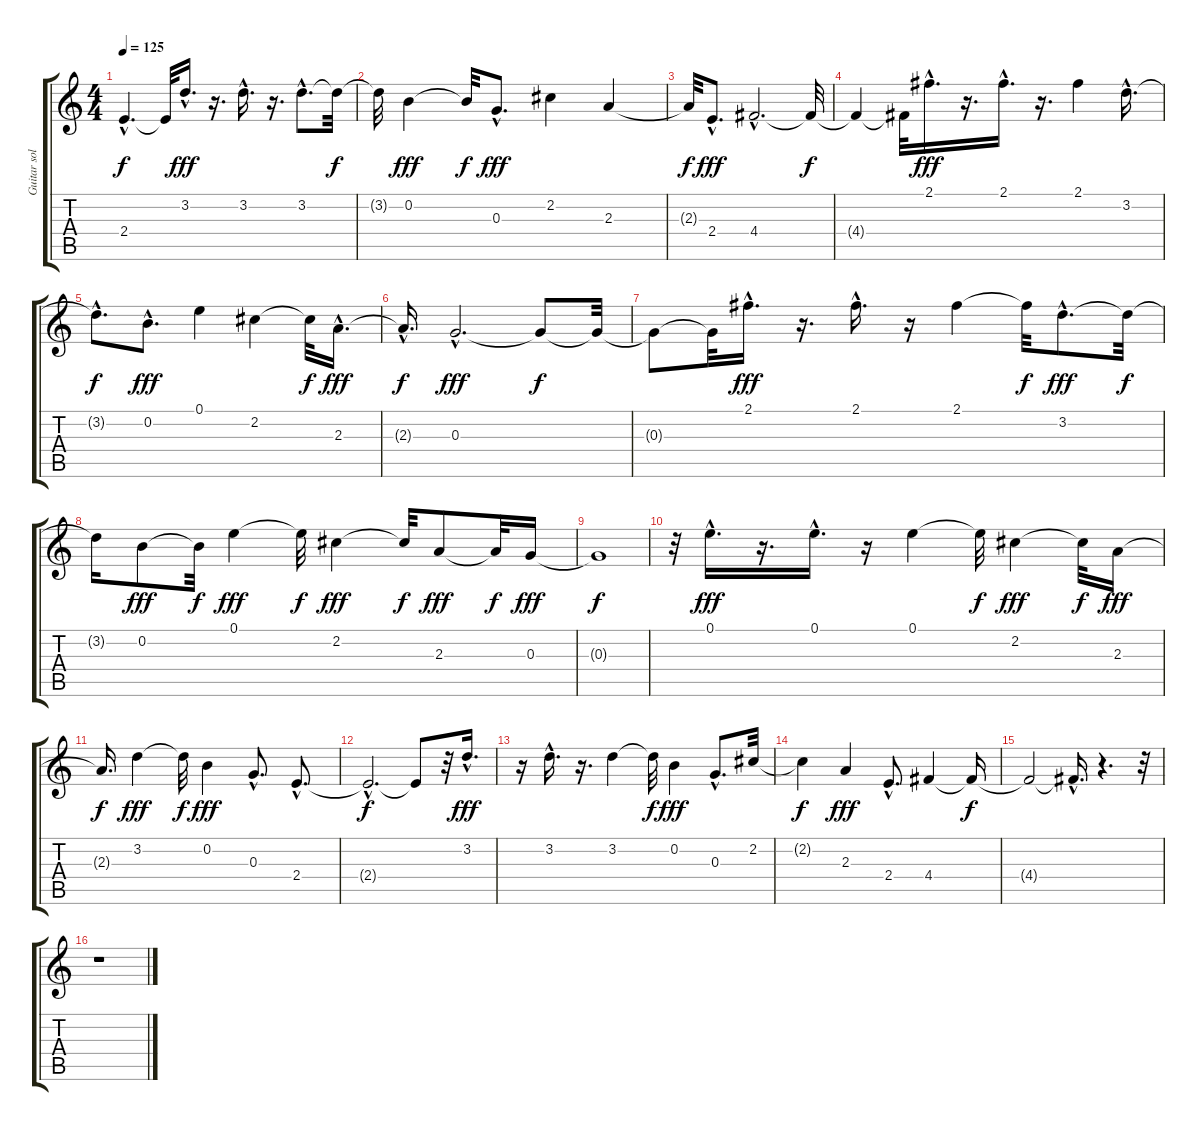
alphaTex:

\track ("Guitar solo" "Guitar sol") {instrument acousticguitarsteel}
\staff {score tabs}
\tuning (E4 B3 G3 D3 A2 E2) {hide}
\ts (4 4)
\tempo 125
\clef g2
\ks c
2.4{hac t}.4{d dy f} 2.4{t}.32 3.2{hac}.16{d dy fff} r.16{d} 3.2{hac}.16{d} r.16{d} 3.2{hac}.8{d} 3.2{t}.32{dy f} |
3.2{t}.32 0.2.4{dy fff} 0.2{t}.32{dy f} 0.3{hac}.8{d dy fff} 2.2.4 2.3.4 |
2.3{t}.32{dy f} 2.4{hac}.8{d dy fff} 4.4{hac}.2{d} 4.4{t}.32{dy f} |
4.4{t}.4 4.4{t}.32 2.1{hac}.16{d dy fff} r.16{d} 2.1{hac}.16{d} r.16{d} 2.1.4 3.2{hac}.16{d} |
3.2{hac t}.8{d dy f} 0.2{hac}.8{d dy fff} 0.1.4 2.2.4 2.2{t}.32{dy f} 2.3{hac}.16{d dy fff} |
2.3{hac t}.16{d dy f} 0.3{hac}.2{d dy fff} 0.3{t}.8{dy f} 0.3{t}.32 |
0.3{t}.8 0.3{t}.32 2.1{hac}.16{d dy fff} r.16{d} 2.1{hac}.16{d} r.16 2.1.4 2.1{t}.32{dy f} 3.2{hac}.8{d dy fff} 3.2{t}.32{dy f} |
3.2{t}.16 0.2.8{dy fff} 0.2{t}.32{dy f} 0.1.4{dy fff} 0.1{t}.32{dy f} 2.2.4{dy fff} 2.2{t}.32{dy f} 2.3.8{dy fff} 2.3{t}.32{dy f} 0.3.16{dy fff} |
0.3{t}.1{dy f} |
r.32 0.1{hac}.16{d dy fff} r.16{d} 0.1{hac}.16{d} r.16 0.1.4 0.1{t}.32{dy f} 2.2.4{dy fff} 2.2{t}.32{dy f} 2.3.16{dy fff} |
2.3{t}.16{d dy f} 3.2.4{dy fff} 3.2{t}.32{dy f} 0.2.4{dy fff} 0.3{hac}.8{d} 2.4{hac}.8{d} |
2.4{hac t}.2{d dy f} 2.4{t}.8 r.32 3.2{hac}.16{d dy fff} |
r.16 3.2{hac}.16{d} r.16{d} 3.2.4 3.2{t}.32{dy f} 0.2.4{dy fff} 0.3{hac}.8{d} 2.2.32 |
2.2{t}.4{dy f} 2.3.4{dy fff} 2.4{hac}.8{d} 4.4.4 4.4{t}.16{dy f} |
4.4{t}.2 4.4{hac t}.16{d} r.4{d} r.32 |
r.1
